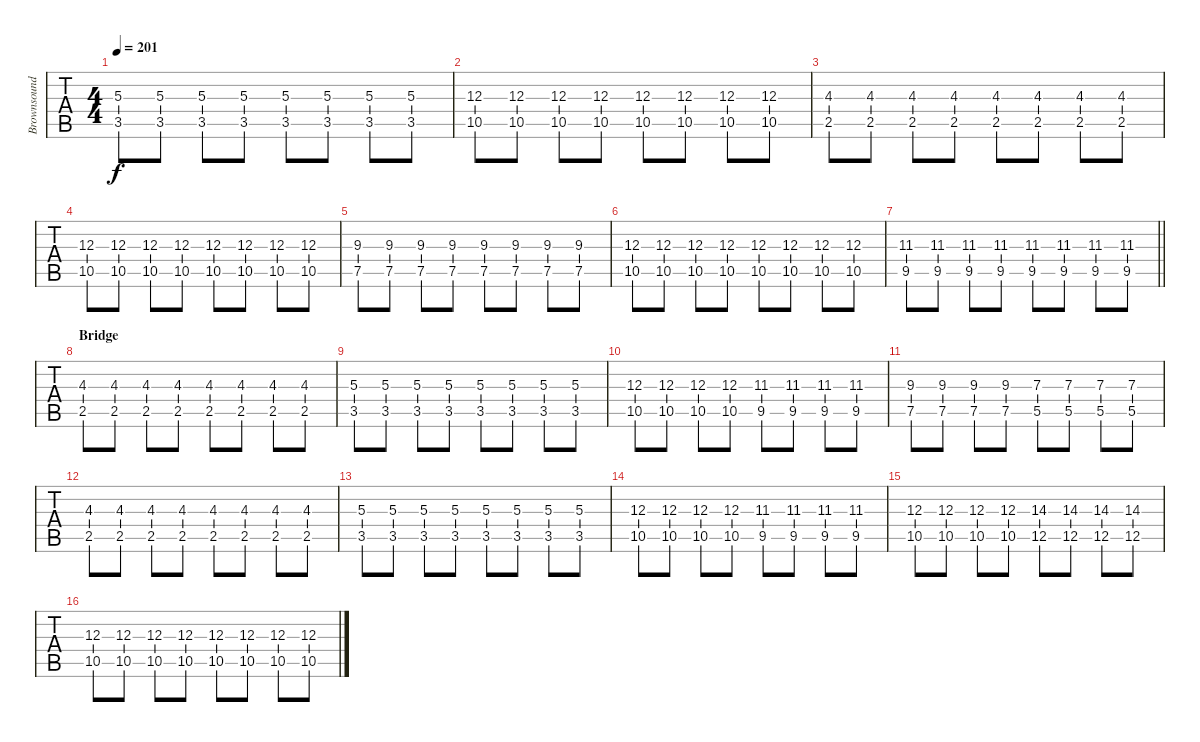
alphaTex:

\track ("Brownsound" "Brownsound") {instrument distortionguitar}
\staff {tabs}
\tuning (E4 B3 G3 D3 A2 E2) {hide}
\ts (4 4)
\tempo 201
\clef g2
\ks c
(5.3 3.5).8{dy f} (5.3 3.5).8 (5.3 3.5).8 (5.3 3.5).8 (5.3 3.5).8 (5.3 3.5).8 (5.3 3.5).8 (5.3 3.5).8 |
(12.3 10.5).8 (12.3 10.5).8 (12.3 10.5).8 (12.3 10.5).8 (12.3 10.5).8 (12.3 10.5).8 (12.3 10.5).8 (12.3 10.5).8 |
(4.3 2.5).8 (4.3 2.5).8 (4.3 2.5).8 (4.3 2.5).8 (4.3 2.5).8 (4.3 2.5).8 (4.3 2.5).8 (4.3 2.5).8 |
(12.3 10.5).8 (12.3 10.5).8 (12.3 10.5).8 (12.3 10.5).8 (12.3 10.5).8 (12.3 10.5).8 (12.3 10.5).8 (12.3 10.5).8 |
(9.3 7.5).8 (9.3 7.5).8 (9.3 7.5).8 (9.3 7.5).8 (9.3 7.5).8 (9.3 7.5).8 (9.3 7.5).8 (9.3 7.5).8 |
(12.3 10.5).8 (12.3 10.5).8 (12.3 10.5).8 (12.3 10.5).8 (12.3 10.5).8 (12.3 10.5).8 (12.3 10.5).8 (12.3 10.5).8 |
\barLineRight lightlight
(11.3 9.5).8 (11.3 9.5).8 (11.3 9.5).8 (11.3 9.5).8 (11.3 9.5).8 (11.3 9.5).8 (11.3 9.5).8 (11.3 9.5).8 |
\section ("" "Bridge")
(4.3 2.5).8 (4.3 2.5).8 (4.3 2.5).8 (4.3 2.5).8 (4.3 2.5).8 (4.3 2.5).8 (4.3 2.5).8 (4.3 2.5).8 |
(5.3 3.5).8 (5.3 3.5).8 (5.3 3.5).8 (5.3 3.5).8 (5.3 3.5).8 (5.3 3.5).8 (5.3 3.5).8 (5.3 3.5).8 |
(12.3 10.5).8 (12.3 10.5).8 (12.3 10.5).8 (12.3 10.5).8 (11.3 9.5).8 (11.3 9.5).8 (11.3 9.5).8 (11.3 9.5).8 |
(9.3 7.5).8 (9.3 7.5).8 (9.3 7.5).8 (9.3 7.5).8 (7.3 5.5).8 (7.3 5.5).8 (7.3 5.5).8 (7.3 5.5).8 |
(4.3 2.5).8 (4.3 2.5).8 (4.3 2.5).8 (4.3 2.5).8 (4.3 2.5).8 (4.3 2.5).8 (4.3 2.5).8 (4.3 2.5).8 |
(5.3 3.5).8 (5.3 3.5).8 (5.3 3.5).8 (5.3 3.5).8 (5.3 3.5).8 (5.3 3.5).8 (5.3 3.5).8 (5.3 3.5).8 |
(12.3 10.5).8 (12.3 10.5).8 (12.3 10.5).8 (12.3 10.5).8 (11.3 9.5).8 (11.3 9.5).8 (11.3 9.5).8 (11.3 9.5).8 |
(12.3 10.5).8 (12.3 10.5).8 (12.3 10.5).8 (12.3 10.5).8 (14.3 12.5).8 (14.3 12.5).8 (14.3 12.5).8 (14.3 12.5).8 |
(12.3 10.5).8 (12.3 10.5).8 (12.3 10.5).8 (12.3 10.5).8 (12.3 10.5).8 (12.3 10.5).8 (12.3 10.5).8 (12.3 10.5).8
